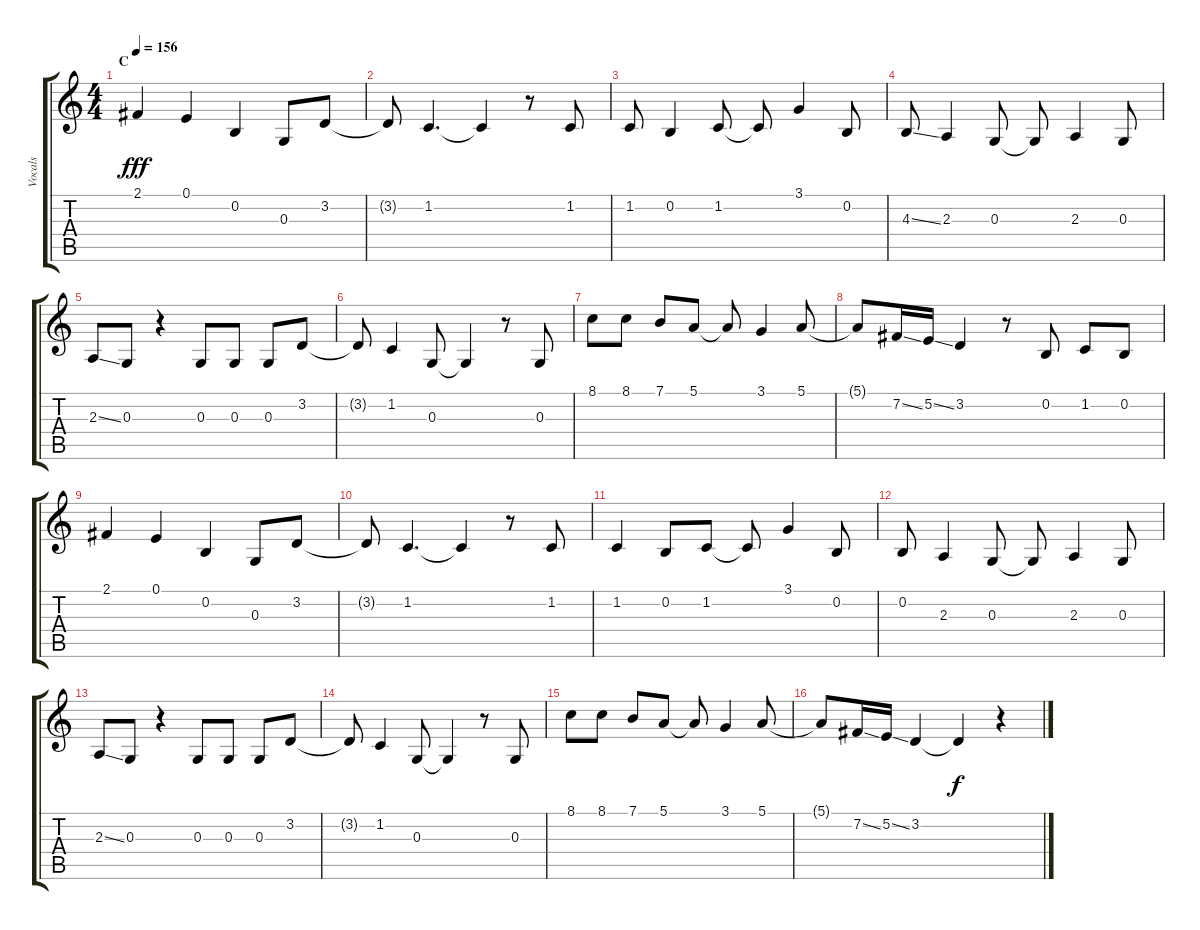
\track ("Vocals" "Vocals") {instrument voiceoohs}
\staff {score tabs}
\tuning (E4 B3 G3 D3 A2 E2) {hide}
\ts (4 4)
\section ("" "C")
\tempo 156
\clef g2
\ks c
2.1.4{dy fff} 0.1.4 0.2.4 0.3.8 3.2.8 |
3.2{t}.8 1.2.4{d} 1.2{t}.4 r.8 1.2.8 |
1.2.8 0.2.4 1.2.8 1.2{t}.8 3.1.4 0.2.8 |
4.3{ss}.8 2.3.4 0.3.8 0.3{t}.8 2.3.4 0.3.8 |
2.3{ss}.8 0.3.8 r.4 0.3.8 0.3.8 0.3.8 3.2.8 |
3.2{t}.8 1.2.4 0.3.8 0.3{t}.4 r.8 0.3.8 |
8.1.8 8.1.8 7.1.8 5.1.8 5.1{t}.8 3.1.4 5.1.8 |
5.1{t}.8 7.2{ss}.16 5.2{ss}.16 3.2.4 r.8 0.2.8 1.2.8 0.2.8 |
2.1.4 0.1.4 0.2.4 0.3.8 3.2.8 |
3.2{t}.8 1.2.4{d} 1.2{t}.4 r.8 1.2.8 |
1.2.4 0.2.8 1.2.8 1.2{t}.8 3.1.4 0.2.8 |
0.2.8 2.3.4 0.3.8 0.3{t}.8 2.3.4 0.3.8 |
2.3{ss}.8 0.3.8 r.4 0.3.8 0.3.8 0.3.8 3.2.8 |
3.2{t}.8 1.2.4 0.3.8 0.3{t}.4 r.8 0.3.8 |
8.1.8 8.1.8 7.1.8 5.1.8 5.1{t}.8 3.1.4 5.1.8 |
5.1{t}.8 7.2{ss}.16 5.2{ss}.16 3.2.4 3.2{t}.4{dy f} r.4
